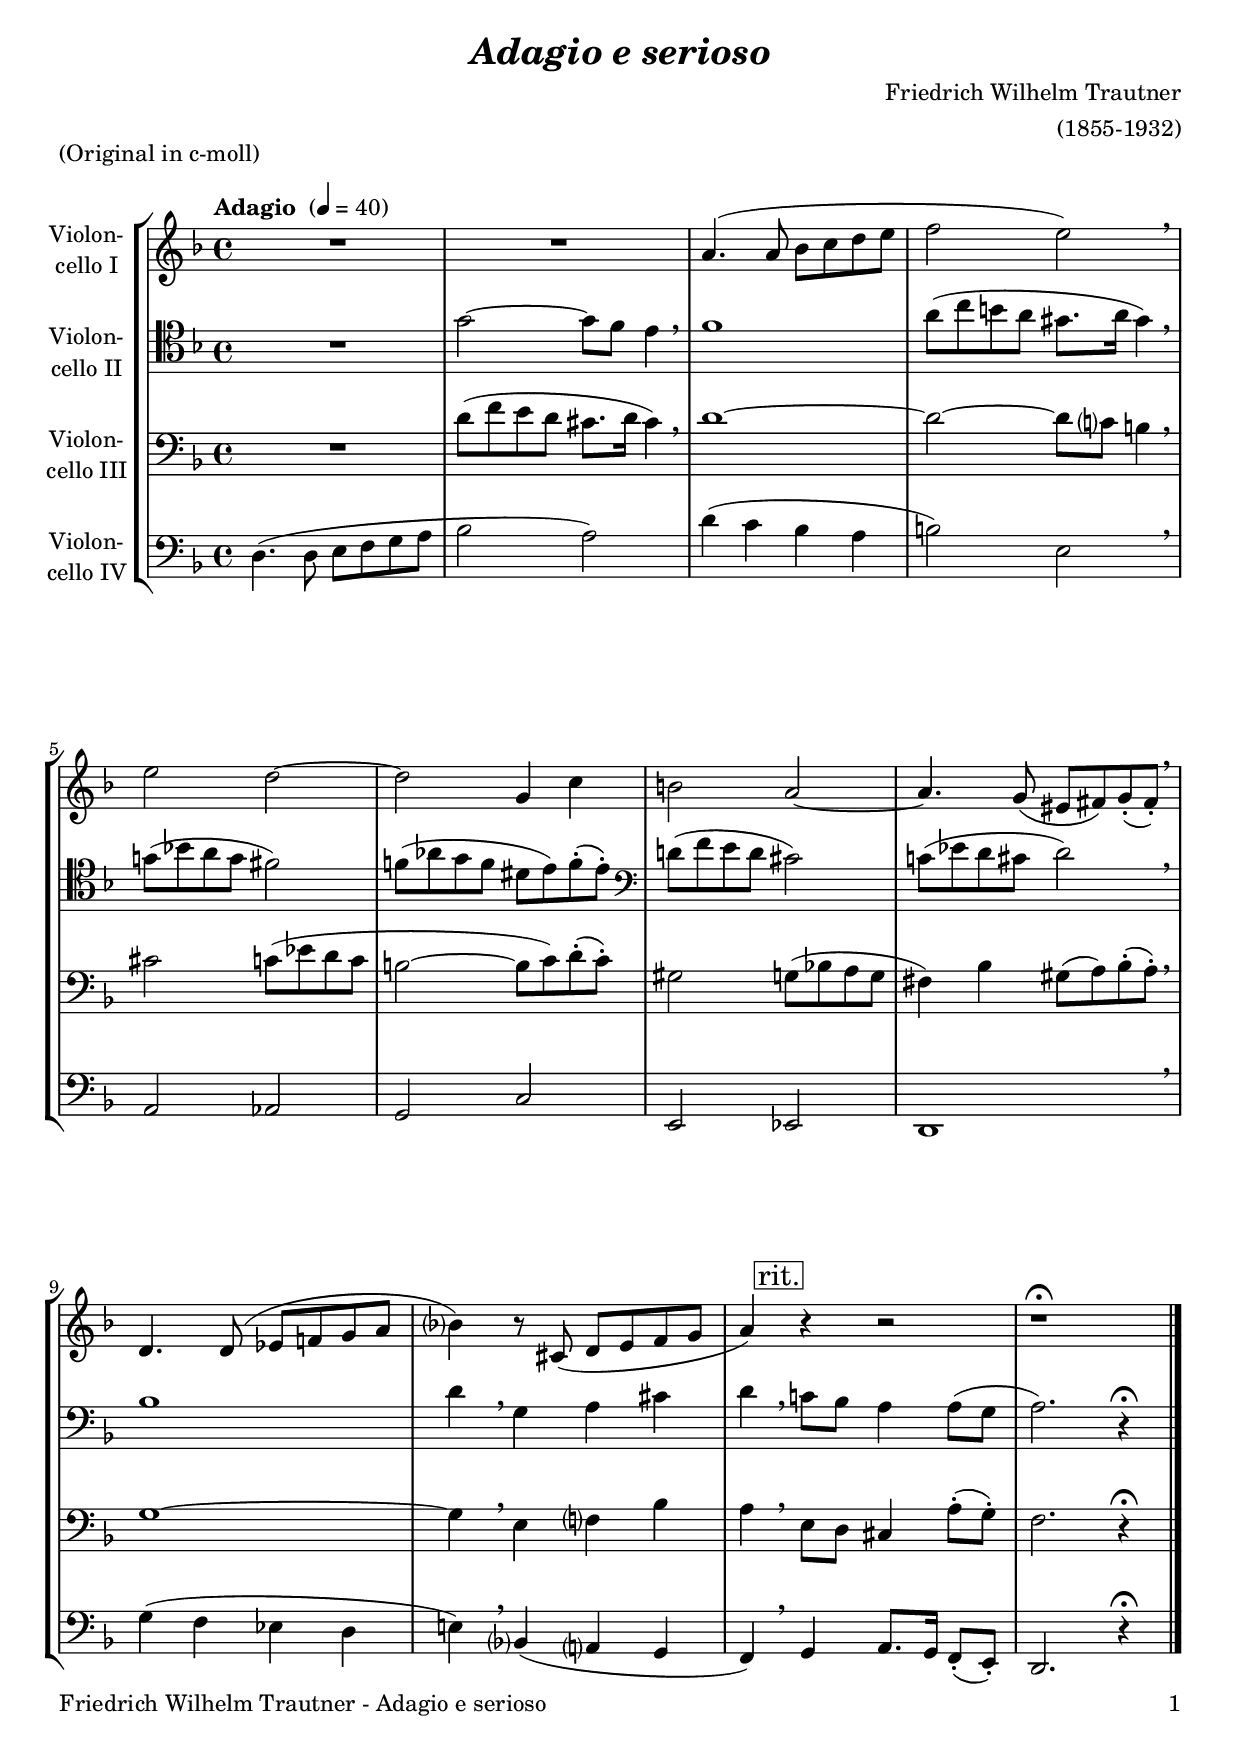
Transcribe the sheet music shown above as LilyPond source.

\version "2.18.2"
\include "deutsch.ly"
  
#(set-global-staff-size 20)

\header {
  title     = \markup \bold \italic "Adagio e serioso"
  composer  = "Friedrich Wilhelm Trautner"
  arranger  = "(1855-1932)"
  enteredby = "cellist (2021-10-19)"
  piece     = "(Original in c-moll)"
}

voiceconsts = {
  \key c \minor
  \time 4/4
  \clef "bass"
%  \numericTimeSignature
  \compressEmptyMeasures
  % Set default beaming for all staves
%  \set Timing.beamExceptions = #'()
%  \set Timing.baseMoment     = #(ly:make-moment 1 4)
%  \set Timing.beatStructure  = #'(1 1 1)
  \tempo "Adagio " 4=40
}

micl = "clarinet"
mifl = "flute"
miob = "oboe"
mifh = "french horn"
misx = "tenor sax"
mist = "string ensemble 1"
misz = "string ensemble 2"
miba = "cello"
mipz = "pizzicato strings"

boxa = { \bar "||" \mark \markup \box "A" \key e \major }

atem = \mark \markup \box "a tempo"
rit  = \mark \markup \box "rit."

va = \relative c'' {
  \voiceconsts 
  \clef "treble"

  R1*2
  g4.( g8 as b c d
  es2 d) \breathe

  d c~
  c f,4 b
  a2 g~
  g4. f8( dis e) f(-. e)-. \breathe

  c4. c8( des es! f g
  as?4) r8 h,( c d es f
  g4) \rit r r2
  r1\fermata \bar "|."
}

vb = \relative c' {
  \voiceconsts 
  \clef "tenor"
  
  R1
  f2~ f8 es d4 \breathe
  es1
  g8( b a g fis8. g16 fis4) \breathe

  f!8( as! g f e2)
  es!8( ges f es cis d) es(-. d)-. \clef "bass"
  c!( es d c h2)
  b!8( des c h c2) \breathe

  as1
  c4 \breathe f, g h
  c \rit \breathe b!8 as g4 g8( f
  g2.) r4\fermata \bar "|."
}

vc = \relative c' {
  \voiceconsts 

  R1
  c8( es d c h8. c16 h4) \breathe
  c1~
  c2~ c8 b? a4 \breathe

  h2 b8( des c b
  a2~ a8 b) c(-. b)-.
  fis2 f8( as! g f
  e4) as fis8( g) as(-. g)-. \breathe

  f1~
  f4 \breathe d es? as
  g \rit \breathe d8 c h4 g'8(-. f)-.
  es2. r4\fermata \bar "|."
}

vd = \relative c {
  \voiceconsts 

  c4.( c8 d es f g
  as2 g)
  c4( b as g
  a2) d, \breathe

  g, ges
  f b
  d, des
  c1 \breathe

  f'4( es des c
  d!) \breathe as?( g? f
  es) \rit \breathe f g8. f16 es8(-. d)-.
  c2. r4\fermata \bar "|."
}


music = \new StaffGroup <<
      \new Staff {
	\set Staff.midiInstrument = \miba
	\set Staff.instrumentName = \markup \center-column { "Violon-" "cello I" }
	\transpose c d { \va }
      }

      \new Staff {
	\set Staff.midiInstrument = \miba
	\set Staff.instrumentName = \markup \center-column { "Violon-" "cello II" }
	\transpose c d { \vb }
      }

      \new Staff {
	\set Staff.midiInstrument = \miba
	\set Staff.instrumentName = \markup \center-column { "Violon-" "cello III" }
	\transpose c d { \vc }
      }

      \new Staff {
	\set Staff.midiInstrument = \miba
	\set Staff.instrumentName = \markup \center-column { "Violon-" "cello IV" }
	\transpose c d { \vd }
      }
>>

\book {
   \paper {
    print-page-number = ##t
    print-first-page-number = ##t
    ragged-last-bottom = ##f
    oddHeaderMarkup = \markup \null
    evenHeaderMarkup = \markup \null
    oddFooterMarkup = \markup {
      \fill-line {
        \on-the-fly #print-page-number-check-first
        "Friedrich Wilhelm Trautner - Adagio e serioso" \fromproperty #'page:page-number-string
      }
    }
    evenFooterMarkup = \oddFooterMarkup
  } \score {
    \music
    \layout {}
  }

  \score {
    \unfoldRepeats \music

    \midi {
      \context {
        \Score
      }
    }
  }
}